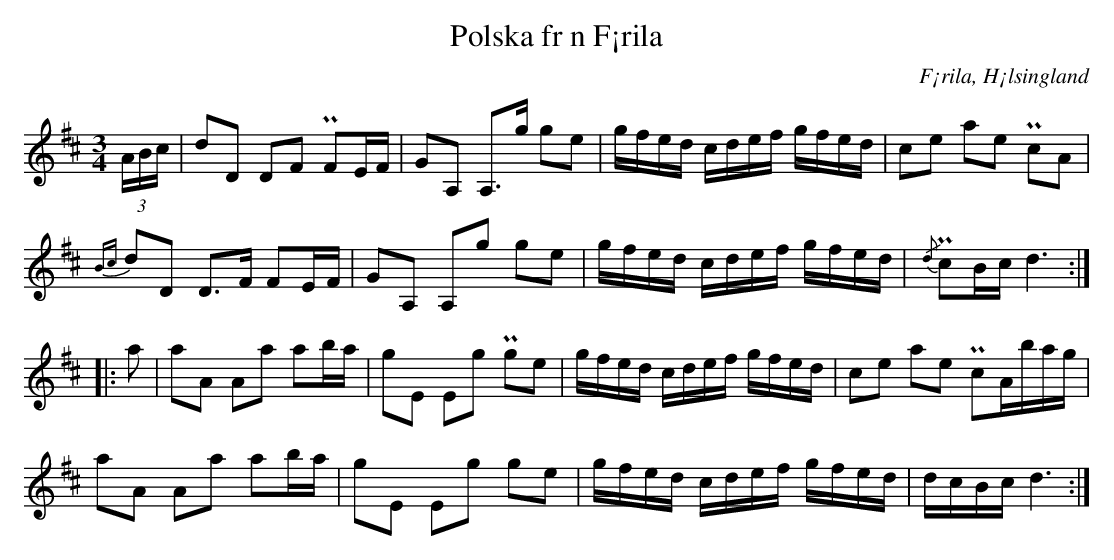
X:1
T:Polska fr n F¡rila
O:F¡rila, H¡lsingland
M:3/4
L:1/16
U:t=turn
K:D
(3ABc | d2D2 D2F2 PF2EF | G2A,2 A,2>g2 g2e2 | gfed cdef gfed | c2e2 a2e2 Pc2A2 |
{Bc}d2D2 D2>F2 F2EF | G2A,2 A,2g2 g2e2 | gfed cdef gfed | {/d}Pc2Bc d6 ::
a2 | a2A2 A2a2 a2ba | g2E2 E2g2 Pg2e2 | gfed cdef gfed | c2e2 a2e2 Pc2A5/6b4/6a2/6g2/6 |
a2A2 A2a2 a2ba | g2E2 E2g2 g2e2 | gfed cdef gfed | dcBc d6 :|
